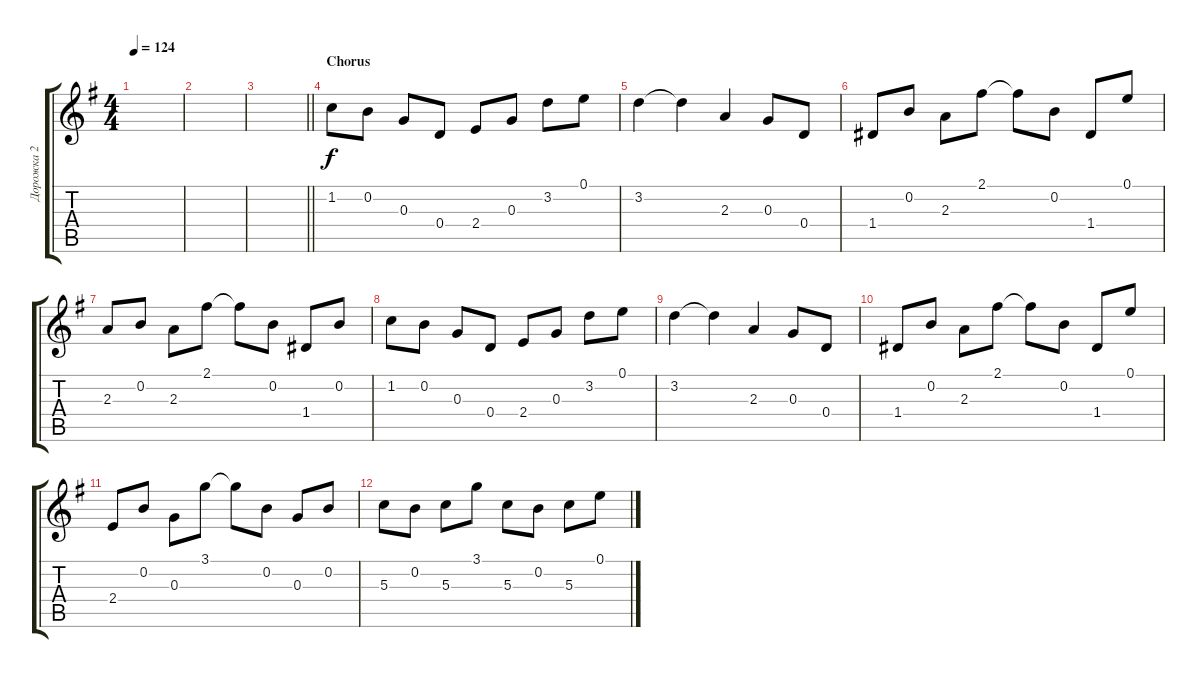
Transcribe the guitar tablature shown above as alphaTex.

\track ("Дорожка 2" "Дорожка 2") {instrument distortionguitar}
\staff {score tabs}
\tuning (E4 B3 G3 D3 A2 E2) {hide}
\ts (4 4)
\tempo 124
\clef g2
\ks g
|
|
\barLineRight lightlight
|
\section ("" "Chorus")
1.2.8{instrument electricguitarmuted} 0.2.8 0.3.8 0.4.8 2.4.8 0.3.8 3.2.8 0.1.8 |
3.2.4 3.2{t}.4 2.3.4 0.3.8 0.4.8 |
1.4.8 0.2.8 2.3.8 2.1.8 2.1{t}.8 0.2.8 1.4.8 0.1.8 |
2.3.8 0.2.8 2.3.8 2.1.8 2.1{t}.8 0.2.8 1.4.8 0.2.8 |
1.2.8 0.2.8 0.3.8 0.4.8 2.4.8 0.3.8 3.2.8 0.1.8 |
3.2.4 3.2{t}.4 2.3.4 0.3.8 0.4.8 |
1.4.8 0.2.8 2.3.8 2.1.8 2.1{t}.8 0.2.8 1.4.8 0.1.8 |
2.4.8 0.2.8 0.3.8 3.1.8 3.1{t}.8 0.2.8 0.3.8 0.2.8 |
5.3.8 0.2.8 5.3.8 3.1.8 5.3.8 0.2.8 5.3.8 0.1.8
